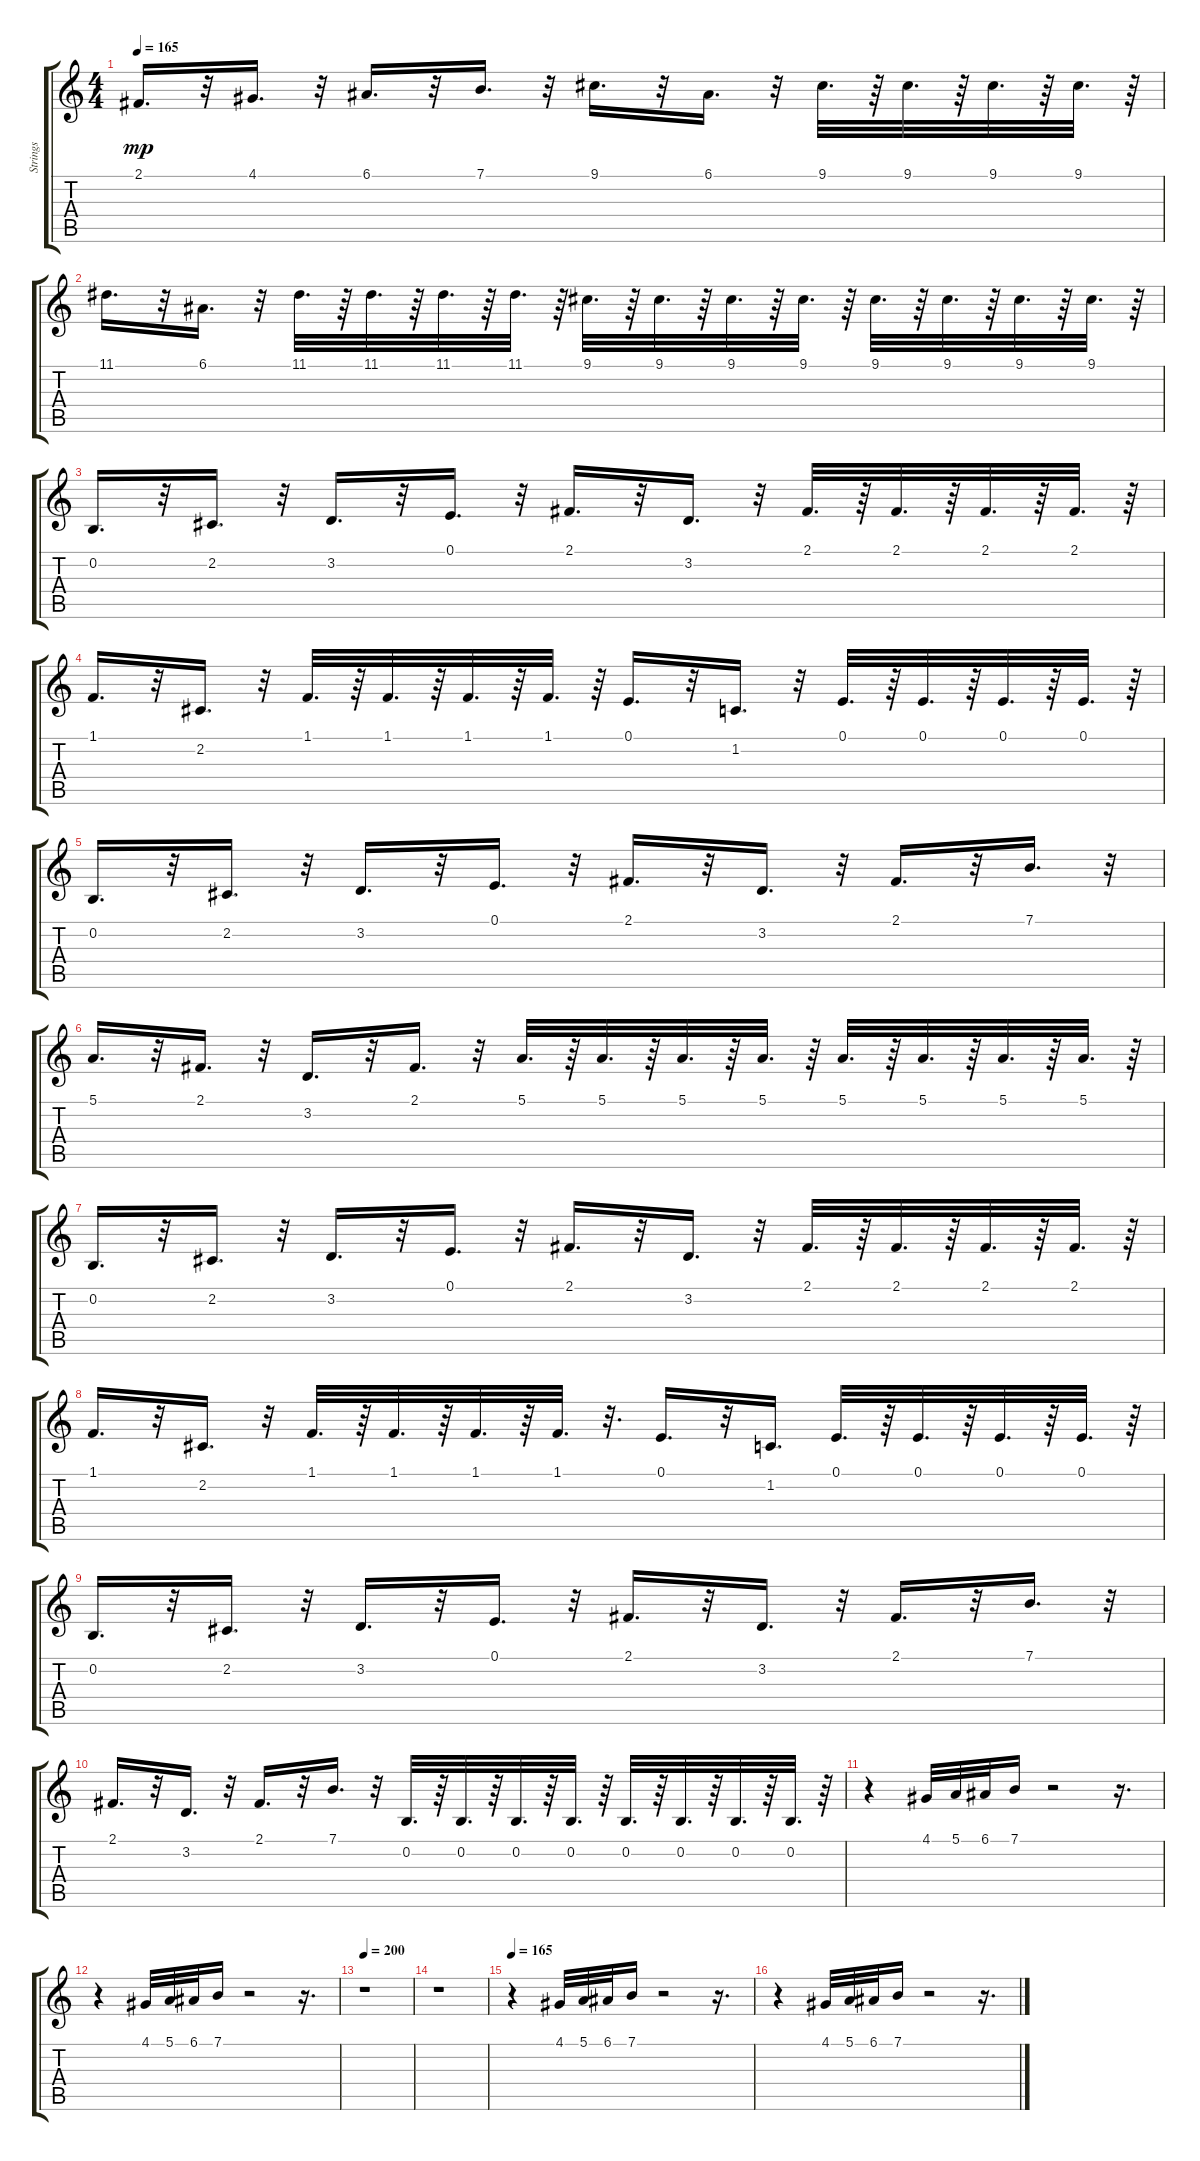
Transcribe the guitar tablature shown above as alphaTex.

\track ("Strings" "Strings") {instrument stringensemble1}
\staff {score tabs}
\tuning (E4 B3 G3 D3 A2 E2) {hide}
\ts (4 4)
\tempo 165
\clef g2
\ks c
2.1.16{d dy mp} r.32 4.1.16{d} r.32 6.1.16{d} r.32 7.1.16{d} r.32 9.1.16{d} r.32 6.1.16{d} r.32 9.1.32{d} r.64 9.1.32{d} r.64 9.1.32{d} r.64 9.1.32{d} r.64 |
11.1.16{d} r.32 6.1.16{d} r.32 11.1.32{d} r.64 11.1.32{d} r.64 11.1.32{d} r.64 11.1.32{d} r.64 9.1.32{d} r.64 9.1.32{d} r.64 9.1.32{d} r.64 9.1.32{d} r.64 9.1.32{d} r.64 9.1.32{d} r.64 9.1.32{d} r.64 9.1.32{d} r.64 |
0.2.16{d} r.32 2.2.16{d} r.32 3.2.16{d} r.32 0.1.16{d} r.32 2.1.16{d} r.32 3.2.16{d} r.32 2.1.32{d} r.64 2.1.32{d} r.64 2.1.32{d} r.64 2.1.32{d} r.64 |
1.1.16{d} r.32 2.2.16{d} r.32 1.1.32{d} r.64 1.1.32{d} r.64 1.1.32{d} r.64 1.1.32{d} r.64 0.1.16{d} r.32 1.2.16{d} r.32 0.1.32{d} r.64 0.1.32{d} r.64 0.1.32{d} r.64 0.1.32{d} r.64 |
0.2.16{d} r.32 2.2.16{d} r.32 3.2.16{d} r.32 0.1.16{d} r.32 2.1.16{d} r.32 3.2.16{d} r.32 2.1.16{d} r.32 7.1.16{d} r.32 |
5.1.16{d} r.32 2.1.16{d} r.32 3.2.16{d} r.32 2.1.16{d} r.32 5.1.32{d} r.64 5.1.32{d} r.64 5.1.32{d} r.64 5.1.32{d} r.64 5.1.32{d} r.64 5.1.32{d} r.64 5.1.32{d} r.64 5.1.32{d} r.64 |
0.2.16{d} r.32 2.2.16{d} r.32 3.2.16{d} r.32 0.1.16{d} r.32 2.1.16{d} r.32 3.2.16{d} r.32 2.1.32{d} r.64 2.1.32{d} r.64 2.1.32{d} r.64 2.1.32{d} r.64 |
1.1.16{d} r.32 2.2.16{d} r.32 1.1.32{d} r.64 1.1.32{d} r.64 1.1.32{d} r.64 1.1.32{d} r.32{d} 0.1.16{d} r.32 1.2.16{d} 0.1.32{d} r.64 0.1.32{d} r.64 0.1.32{d} r.64 0.1.32{d} r.64 |
0.2.16{d} r.32 2.2.16{d} r.32 3.2.16{d} r.32 0.1.16{d} r.32 2.1.16{d} r.32 3.2.16{d} r.32 2.1.16{d} r.32 7.1.16{d} r.32 |
2.1.16{d} r.32 3.2.16{d} r.32 2.1.16{d} r.32 7.1.16{d} r.32 0.2.32{d} r.64 0.2.32{d} r.64 0.2.32{d} r.64 0.2.32{d} r.64 0.2.32{d} r.64 0.2.32{d} r.64 0.2.32{d} r.64 0.2.32{d} r.64 |
r.4 4.1.32 5.1.32 6.1.32 7.1.16 r.2 r.16{d} |
r.4 4.1.32 5.1.32 6.1.32 7.1.16 r.2 r.16{d} |
\tempo 200
r.1 |
r.1 |
\tempo 165
r.4 4.1.32 5.1.32 6.1.32 7.1.16 r.2 r.16{d} |
r.4 4.1.32 5.1.32 6.1.32 7.1.16 r.2 r.16{d}
